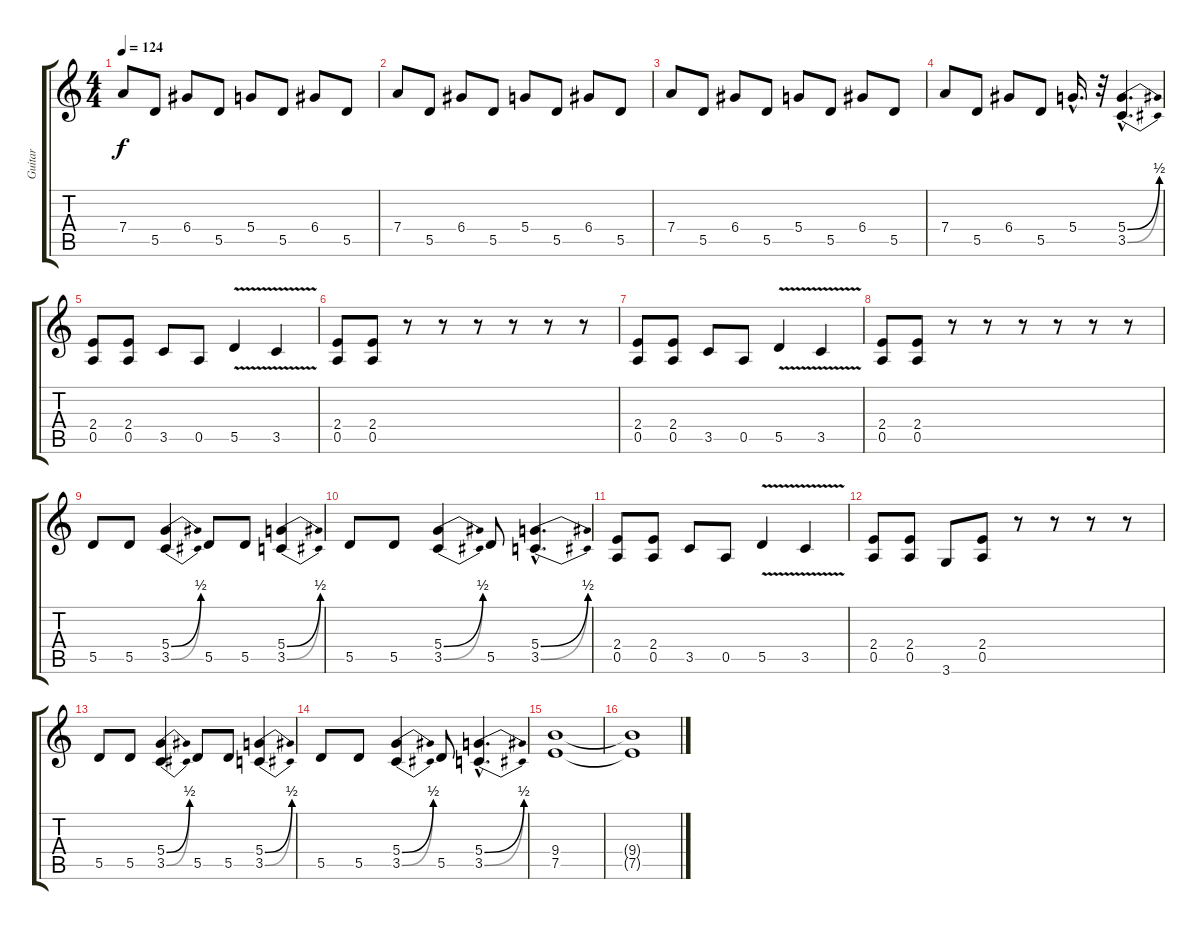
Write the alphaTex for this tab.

\track ("Guitar" "Guitar") {instrument distortionguitar}
\staff {score tabs}
\tuning (E4 B3 G3 D3 A2 E2) {hide}
\ts (4 4)
\tempo 124
\clef g2
\ks c
7.4.8{dy f} 5.5.8 6.4.8 5.5.8 5.4.8 5.5.8 6.4.8 5.5.8 |
7.4.8 5.5.8 6.4.8 5.5.8 5.4.8 5.5.8 6.4.8 5.5.8 |
7.4.8 5.5.8 6.4.8 5.5.8 5.4.8 5.5.8 6.4.8 5.5.8 |
7.4.8 5.5.8 6.4.8 5.5.8 5.4{hac}.16{d} r.32 (5.4{be (bend 0 0 60 2) hac} 3.5{be (bend 0 0 60 2) hac}).4{d} |
(2.4 0.5).8 (2.4 0.5).8 3.5.8 0.5.8 5.5{v}.4 3.5{v}.4 |
(2.4 0.5).8 (2.4 0.5).8 r.8 r.8 r.8 r.8 r.8 r.8 |
(2.4 0.5).8 (2.4 0.5).8 3.5.8 0.5.8 5.5{v}.4 3.5{v}.4 |
(2.4 0.5).8 (2.4 0.5).8 r.8 r.8 r.8 r.8 r.8 r.8 |
5.5.8{instrument electricguitarmuted} 5.5.8{instrument electricguitarmuted} (5.4{be (bend 0 0 60 2)} 3.5{be (bend 0 0 60 2)}).4{instrument distortionguitar} 5.5.8{instrument electricguitarmuted} 5.5.8{instrument electricguitarmuted} (5.4{be (bend 0 0 60 2)} 3.5{be (bend 0 0 60 2)}).4{instrument distortionguitar} |
5.5.8{instrument electricguitarmuted} 5.5.8{instrument electricguitarmuted} (5.4{be (bend 0 0 60 2)} 3.5{be (bend 0 0 60 2)}).4{instrument distortionguitar} 5.5.8{instrument electricguitarmuted} (5.4{be (bend 0 0 60 2) hac} 3.5{be (bend 0 0 60 2) hac}).4{d instrument distortionguitar} |
(2.4 0.5).8 (2.4 0.5).8 3.5.8 0.5.8 5.5{v}.4 3.5{v}.4 |
(2.4 0.5).8 (2.4 0.5).8 3.6.8 (2.4 0.5).8 r.8 r.8 r.8 r.8 |
5.5.8{instrument electricguitarmuted} 5.5.8{instrument electricguitarmuted} (5.4{be (bend 0 0 60 2)} 3.5{be (bend 0 0 60 2)}).4{instrument distortionguitar} 5.5.8{instrument electricguitarmuted} 5.5.8{instrument electricguitarmuted} (5.4{be (bend 0 0 60 2)} 3.5{be (bend 0 0 60 2)}).4{instrument distortionguitar} |
5.5.8{instrument electricguitarmuted} 5.5.8{instrument electricguitarmuted} (5.4{be (bend 0 0 60 2)} 3.5{be (bend 0 0 60 2)}).4{instrument distortionguitar} 5.5.8{instrument electricguitarmuted} (5.4{be (bend 0 0 60 2) hac} 3.5{be (bend 0 0 60 2) hac}).4{d instrument distortionguitar} |
(9.4 7.5).1 |
(9.4{t} 7.5{t}).1
